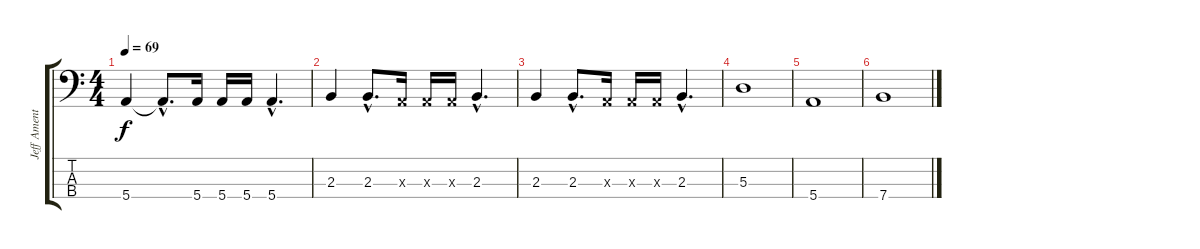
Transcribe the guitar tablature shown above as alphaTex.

\track ("Jeff Ament" "Jeff Ament") {instrument fretlessbass}
\staff {score tabs}
\tuning (G2 D2 A1 E1) {hide}
\ts (4 4)
\tempo 69
\clef f4
\ks c
5.4.4{dy f} 5.4{hac t}.8{d} 5.4.16 5.4.16 5.4.16 5.4{hac}.4{d} |
2.3.4 2.3{hac}.8{d} 0.3{x}.16 0.3{x}.16 0.3{x}.16 2.3{hac}.4{d} |
2.3.4 2.3{hac}.8{d} 0.3{x}.16 0.3{x}.16 0.3{x}.16 2.3{hac}.4{d} |
5.3.1 |
5.4.1 |
7.4.1
